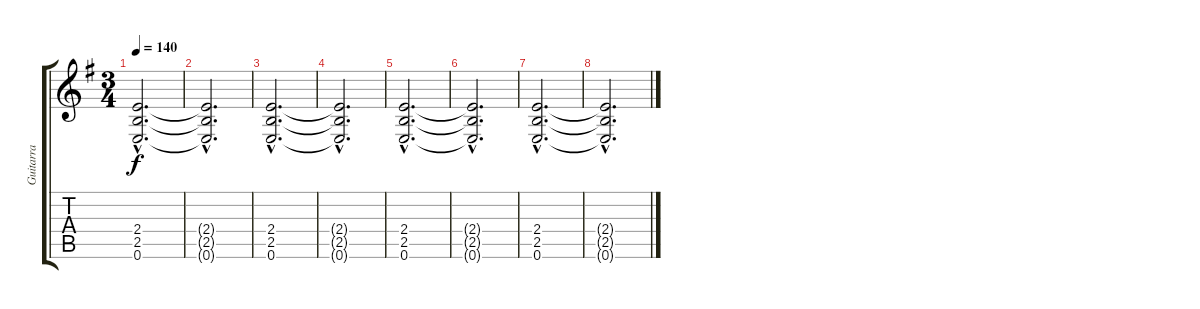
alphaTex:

\track ("Guitarra" "Guitarra") {instrument acousticguitarnylon}
\staff {score tabs}
\tuning (E4 B3 G3 D3 A2 E2) {hide}
\ts (3 4)
\tempo 140
\clef g2
\ks g
(2.4{hac} 2.5{hac} 0.6{hac}).2{d dy f} |
(2.4{hac t} 2.5{hac t} 0.6{hac t}).2{d} |
(2.4{hac} 2.5{hac} 0.6{hac}).2{d} |
(2.4{hac t} 2.5{hac t} 0.6{hac t}).2{d} |
(2.4{hac} 2.5{hac} 0.6{hac}).2{d} |
(2.4{hac t} 2.5{hac t} 0.6{hac t}).2{d} |
(2.4{hac} 2.5{hac} 0.6{hac}).2{d} |
(2.4{hac t} 2.5{hac t} 0.6{hac t}).2{d}
